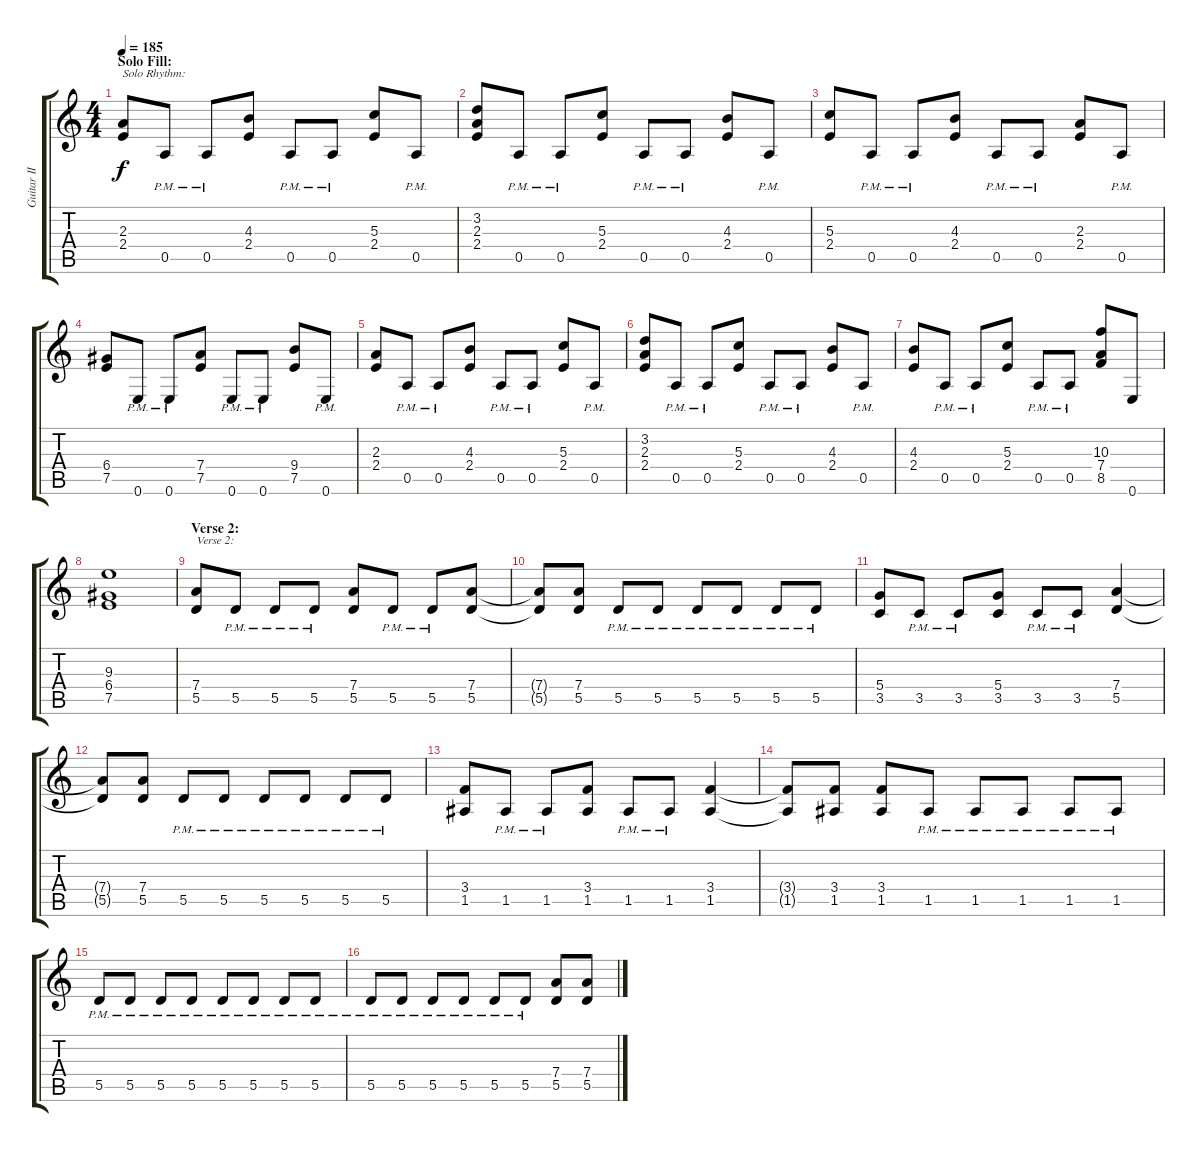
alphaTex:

\track ("Guitar II" "Guitar II") {instrument distortionguitar}
\staff {score tabs}
\tuning (E4 B3 G3 D3 A2 E2) {hide}
\ts (4 4)
\section ("" "Solo Fill:")
\tempo 185
\clef g2
\ks c
(2.3 2.4).8{txt "Solo Rhythm:" dy f} 0.5{pm}.8 0.5{pm}.8 (4.3 2.4).8 0.5{pm}.8 0.5{pm}.8 (5.3 2.4).8 0.5{pm}.8 |
(3.2 2.3 2.4).8 0.5{pm}.8 0.5{pm}.8 (5.3 2.4).8 0.5{pm}.8 0.5{pm}.8 (4.3 2.4).8 0.5{pm}.8 |
(5.3 2.4).8 0.5{pm}.8 0.5{pm}.8 (4.3 2.4).8 0.5{pm}.8 0.5{pm}.8 (2.3 2.4).8 0.5{pm}.8 |
(6.4 7.5).8 0.6{pm}.8 0.6{pm}.8 (7.4 7.5).8 0.6{pm}.8 0.6{pm}.8 (9.4 7.5).8 0.6{pm}.8 |
(2.3 2.4).8 0.5{pm}.8 0.5{pm}.8 (4.3 2.4).8 0.5{pm}.8 0.5{pm}.8 (5.3 2.4).8 0.5{pm}.8 |
(3.2 2.3 2.4).8 0.5{pm}.8 0.5{pm}.8 (5.3 2.4).8 0.5{pm}.8 0.5{pm}.8 (4.3 2.4).8 0.5{pm}.8 |
(4.3 2.4).8 0.5{pm}.8 0.5{pm}.8 (5.3 2.4).8 0.5{pm}.8 0.5{pm}.8 (10.3 7.4 8.5).8 0.6.8 |
(9.3 6.4 7.5).1 |
\section ("" "Verse 2:")
(7.4 5.5).8{txt "Verse 2:"} 5.5{pm}.8 5.5{pm}.8 5.5{pm}.8 (7.4 5.5).8 5.5{pm}.8 5.5{pm}.8 (7.4 5.5).8 |
(7.4{t} 5.5{t}).8 (7.4 5.5).8 5.5{pm}.8 5.5{pm}.8 5.5{pm}.8 5.5{pm}.8 5.5{pm}.8 5.5{pm}.8 |
(5.4 3.5).8 3.5{pm}.8 3.5{pm}.8 (5.4 3.5).8 3.5{pm}.8 3.5{pm}.8 (7.4 5.5).4 |
(7.4{t} 5.5{t}).8 (7.4 5.5).8 5.5{pm}.8 5.5{pm}.8 5.5{pm}.8 5.5{pm}.8 5.5{pm}.8 5.5{pm}.8 |
(3.4 1.5).8 1.5{pm}.8 1.5{pm}.8 (3.4 1.5).8 1.5{pm}.8 1.5{pm}.8 (3.4 1.5).4 |
(3.4{t} 1.5{t}).8 (3.4 1.5).8 (3.4 1.5).8 1.5{pm}.8 1.5{pm}.8 1.5{pm}.8 1.5{pm}.8 1.5{pm}.8 |
5.5{pm}.8 5.5{pm}.8 5.5{pm}.8 5.5{pm}.8 5.5{pm}.8 5.5{pm}.8 5.5{pm}.8 5.5{pm}.8 |
5.5{pm}.8 5.5{pm}.8 5.5{pm}.8 5.5{pm}.8 5.5{pm}.8 5.5{pm}.8 (7.4 5.5).8 (7.4 5.5).8
